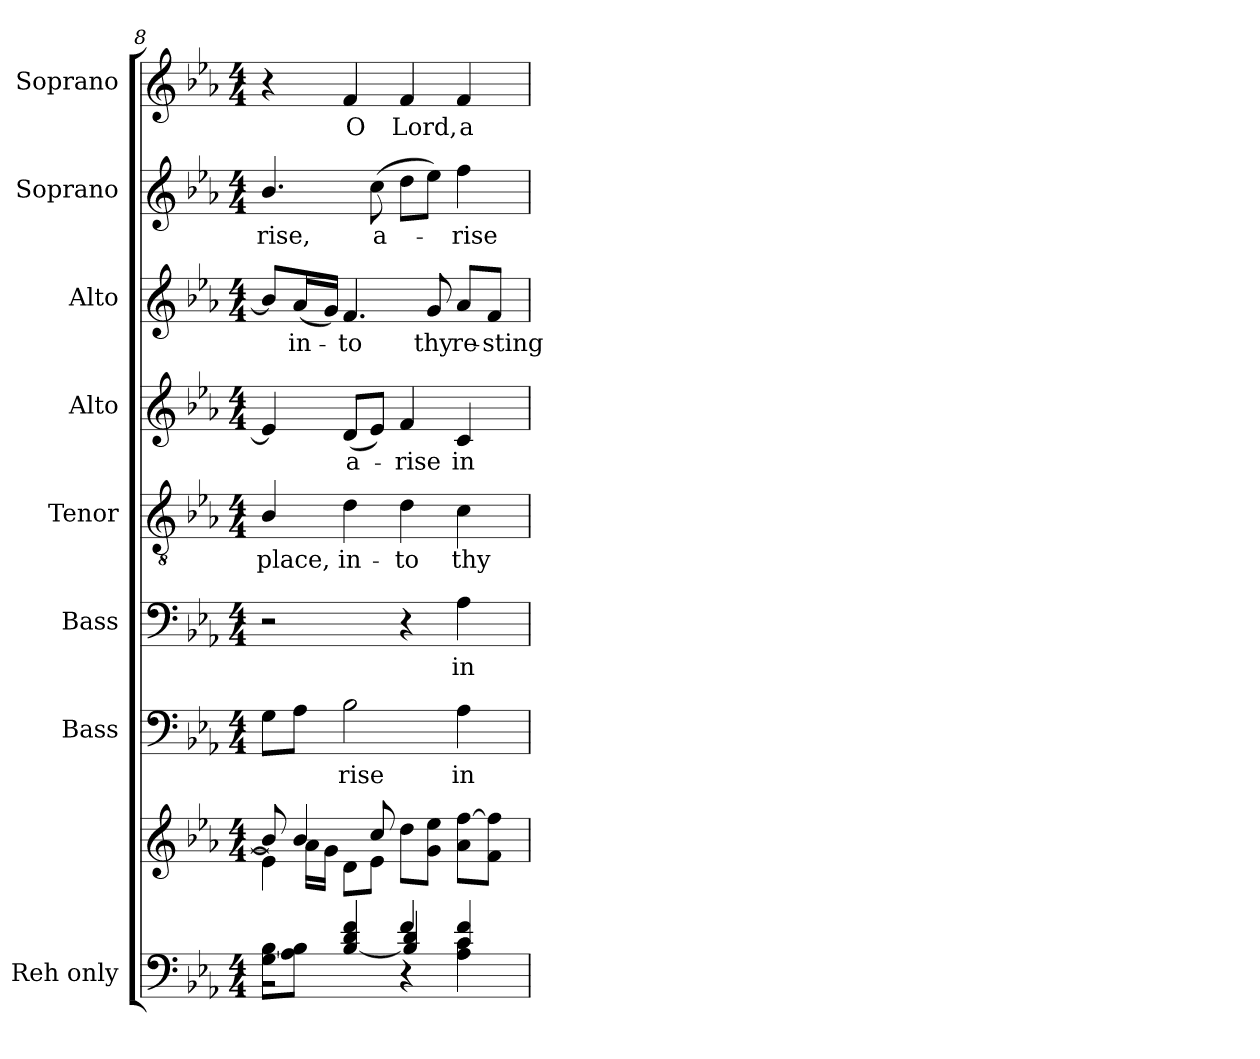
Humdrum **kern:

**kern	**kern	**kern	**text	**kern	**text	**kern	**text	**kern	**text	**kern	**text	**kern	**text	**kern	**text
*part8	*part8	*part7	*part7	*part6	*part6	*part5	*part5	*part4	*part4	*part3	*part3	*part2	*part2	*part1	*part1
*staff9	*staff8	*staff7	*staff7	*staff6	*staff6	*staff5	*staff5	*staff4	*staff4	*staff3	*staff3	*staff2	*staff2	*staff1	*staff1
*I"Reh only	*	*I"Bass	*	*I"Bass	*	*I"Tenor	*	*I"Alto	*	*I"Alto	*	*I"Soprano	*	*I"Soprano	*
*I'Reh only	*	*I'B.	*	*I'B.	*	*I'T.	*	*I'A.	*	*I'A.	*	*I'S.	*	*I'S.	*
*clefF4	*clefG2	*clefF4	*	*clefF4	*	*clefGv2	*	*clefG2	*	*clefG2	*	*clefG2	*	*clefG2	*
*	*	*	*	*	*	*ITrd7c12	*	*	*	*	*	*	*	*	*
*k[b-e-a-]	*k[b-e-a-]	*k[b-e-a-]	*	*k[b-e-a-]	*	*k[b-e-a-]	*	*k[b-e-a-]	*	*k[b-e-a-]	*	*k[b-e-a-]	*	*k[b-e-a-]	*
*E-:	*E-:	*E-:	*	*E-:	*	*E-:	*	*E-:	*	*E-:	*	*E-:	*	*E-:	*
*M4/4	*M4/4	*M4/4	*	*M4/4	*	*M4/4	*	*M4/4	*	*M4/4	*	*M4/4	*	*M4/4	*
=8	=8	=8	=8	=8	=8	=8	=8	=8	=8	=8	=8	=8	=8	=8	=8
*^	*^	*	*	*	*	*	*	*	*	*	*	*	*	*	*
*	*^	*	*^	*	*	*	*	*	*	*	*	*	*	*	*	*	*
!	!	!	!	!	!	!	!	!	!	!	!LO:LY:b:color=#000000	!	!	!	!	!	!	!	!
!	!	!	!	!	!	!	!	!	!	!	!	!	!	!	!	!	!LO:LY:b:color=#000000	!	!
2ryy	8Gi\ [8B-i\L	2r	8b-i/]	4e-i\]	8ryy	8Gi\L	.	2r	.	4BB-i/	place,	4e-i/]	.	8b-i/L]	.	4.b-i/	-rise,	4r	.
!	!	!	!	!	!	!	!	!	!	!	!	!	!	!	!LO:LY:b:color=#000000	!	!	!	!
.	8A-i\ 8B-i]\J	.	4b-i/	.	16a-i\LL	8A-i\J	.	.	.	.	.	.	.	(16a-i/L	in-	.	.	.	.
.	.	.	.	.	16gi\JJ	.	.	.	.	.	.	.	.	16gi/JJ)	.	.	.	.	.
!	!	!	!	!	!	!	!LO:LY:b:color=#000000	!	!	!	!	!	!	!	!	!	!	!	!
!	!	!	!	!	!	!	!	!	!	!	!LO:LY:b:color=#000000	!	!	!	!	!	!	!	!
!	!	!	!	!	!	!	!	!	!	!	!	!	!LO:LY:b:color=#000000	!	!	!	!	!	!
!	!	!	!	!	!	!	!	!	!	!	!	!	!	!	!LO:LY:b:color=#000000	!	!	!	!
!	!	!	!	!	!	!	!	!	!	!	!	!	!	!	!	!	!	!	!LO:LY:b:color=#000000
.	[4B-i/ 4di 4fi	.	.	8di\L	4ryy	2B-i\	-rise	.	.	4Di\	in-	(8di/L	a-	4.fi/	-to	.	.	4fi/	O
!	!	!	!	!	!	!	!	!	!	!	!	!	!	!	!	!	!LO:LY:b:color=#000000	!	!
.	.	.	8cci/	8e-i\J	.	.	.	.	.	.	.	8e-i/J)	.	.	.	(8cci\	a-	.	.
!	!	!	!	!	!	!	!	!	!	!	!LO:LY:b:color=#000000	!	!	!	!	!	!	!	!
!	!	!	!	!	!	!	!	!	!	!	!	!	!LO:LY:b:color=#000000	!	!	!	!	!	!
!	!	!	!	!	!	!	!	!	!	!	!	!	!	!	!	!	!	!	!LO:LY:b:color=#000000
4fi/	4B-i/] 4di	4r	8ddi\L	2ryy	2ryy	.	.	4r	.	4Di\	-to	4fi/	-rise	.	.	8ddi\L	.	4fi/	Lord,
!	!	!	!	!	!	!	!	!	!	!	!	!	!	!	!LO:LY:b:color=#000000	!	!	!	!
.	.	.	8gi\ 8ee-i\J	.	.	.	.	.	.	.	.	.	.	8gi/	thy	8ee-i\J)	.	.	.
!	!	!	!	!	!	!	!LO:LY:b:color=#000000	!	!	!	!	!	!	!	!	!	!	!	!
!	!	!	!	!	!	!	!	!	!LO:LY:b:color=#000000	!	!	!	!	!	!	!	!	!	!
!	!	!	!	!	!	!	!	!	!	!	!LO:LY:b:color=#000000	!	!	!	!	!	!	!	!
!	!	!	!	!	!	!	!	!	!	!	!	!	!LO:LY:b:color=#000000	!	!	!	!	!	!
!	!	!	!	!	!	!	!	!	!	!	!	!	!	!	!LO:LY:b:color=#000000	!	!	!	!
!	!	!	!	!	!	!	!	!	!	!	!	!	!	!	!	!	!LO:LY:b:color=#000000	!	!
!	!	!	!	!	!	!	!	!	!	!	!	!	!	!	!	!	!	!	!LO:LY:b:color=#000000
4ci/ 4fi	4A-i\ 4ci	4A-i\	8a-i\ [8ffi\L	.	.	4A-i\	in-	4A-i\	in-	4Ci\	thy	4ci/	in-	8a-i/L	re-	4ffi\	-rise	4fi/	a-
!	!	!	!	!	!	!	!	!	!	!	!	!	!	!	!LO:LY:b:color=#000000	!	!	!	!
.	.	.	8fi\ 8ffi]\J	.	.	.	.	.	.	.	.	.	.	8fi/J	-sting	.	.	.	.
*v	*v	*v	*	*	*	*	*	*	*	*	*	*	*	*	*	*	*	*	*
*	*v	*v	*v	*	*	*	*	*	*	*	*	*	*	*	*	*	*
=	=	=	=	=	=	=	=	=	=	=	=	=	=	=	=
*-	*-	*-	*-	*-	*-	*-	*-	*-	*-	*-	*-	*-	*-	*-	*-
